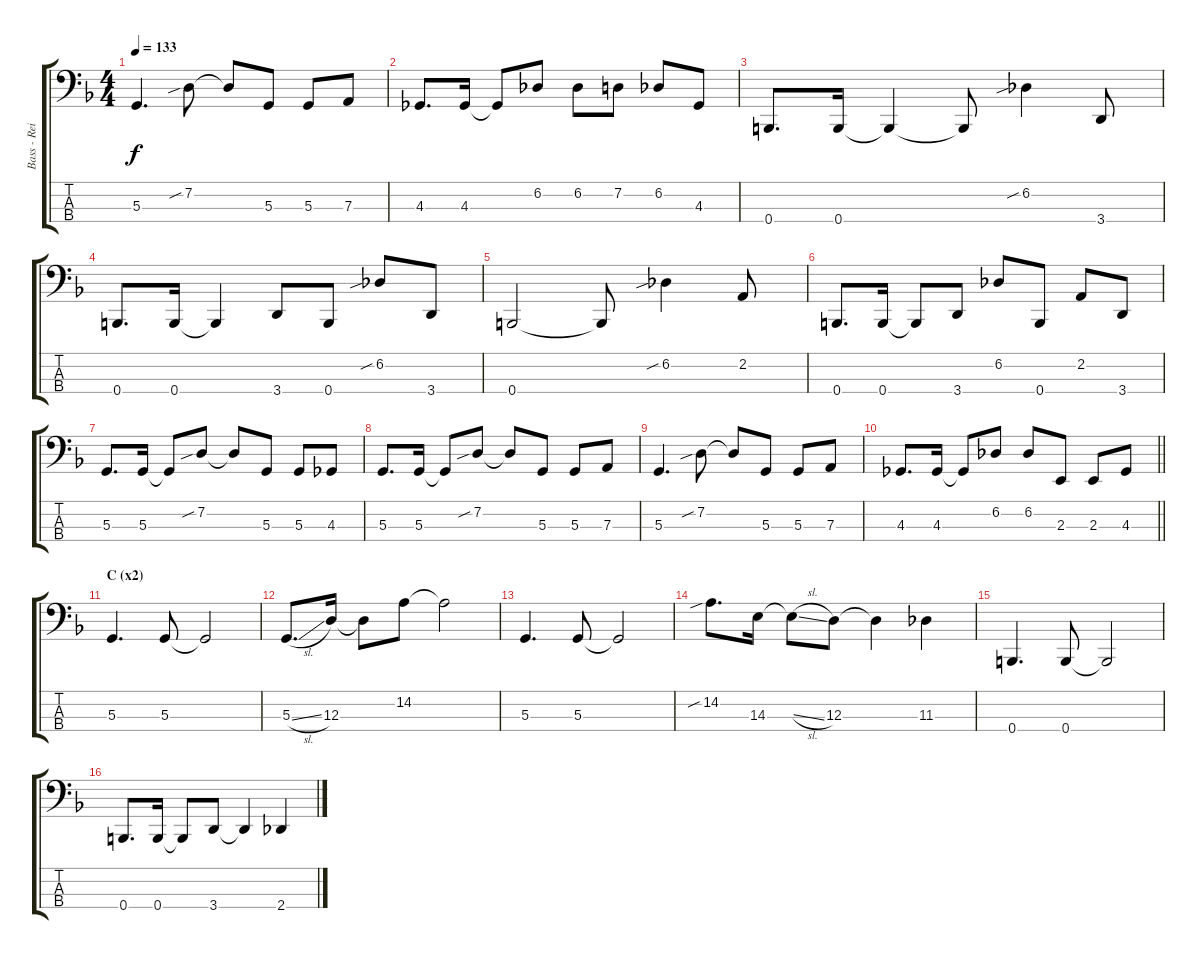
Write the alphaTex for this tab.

\track ("Bass - Reita" "Bass - Rei") {instrument electricbasspick}
\staff {score tabs}
\tuning (C2 G1 D1 B0) {hide}
\ts (4 4)
\tempo 133
\clef f4
\ks f
5.3.4{d dy f} 7.2{sib}.8 7.2{t}.8 5.3.8 5.3.8 7.3.8 |
4.3.8{d} 4.3.16 4.3{t}.8 6.2.8 6.2.8 7.2.8 6.2.8 4.3.8 |
0.4.8{d} 0.4.16 0.4{t}.4 0.4{t}.8 6.2{sib}.4 3.4.8 |
0.4.8{d} 0.4.16 0.4{t}.4 3.4.8 0.4.8 6.2{sib}.8 3.4.8 |
0.4.2 0.4{t}.8 6.2{sib}.4 2.2.8 |
0.4.8{d} 0.4.16 0.4{t}.8 3.4.8 6.2.8 0.4.8 2.2.8 3.4.8 |
5.3.8{d} 5.3.16 5.3{t}.8 7.2{sib}.8 7.2{t}.8 5.3.8 5.3.8 4.3.8 |
5.3.8{d} 5.3.16 5.3{t}.8 7.2{sib}.8 7.2{t}.8 5.3.8 5.3.8 7.3.8 |
5.3.4{d} 7.2{sib}.8 7.2{t}.8 5.3.8 5.3.8 7.3.8 |
\barLineRight lightlight
4.3.8{d} 4.3.16 4.3{t}.8 6.2.8 6.2.8 2.3.8 2.3.8 4.3.8 |
\section ("" "C (x2)")
5.3.4{d} 5.3.8 5.3{t}.2 |
5.3{sl}.8{d} 12.3.16 12.3{t}.8 14.2.8 14.2{t}.2 |
5.3.4{d} 5.3.8 5.3{t}.2 |
14.2{sib}.8{d} 14.3.16 14.3{sl t}.8 12.3.8 12.3{t}.4 11.3.4 |
0.4.4{d} 0.4.8 0.4{t}.2 |
0.4.8{d} 0.4.16 0.4{t}.8 3.4.8 3.4{t}.4 2.4.4
